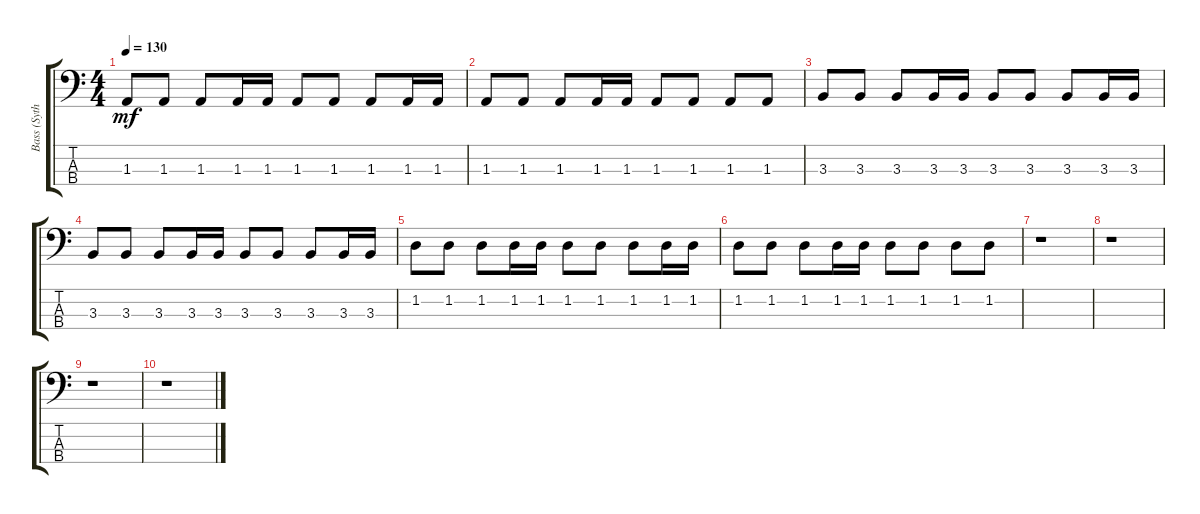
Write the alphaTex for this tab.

\track ("Bass (Sythesized)" "Bass (Syth") {instrument electricbassfinger}
\staff {score tabs}
\tuning (Gb2 Db2 Ab1 Eb1) {hide}
\ts (4 4)
\tempo 130
\clef f4
\ks c
1.3.8{dy mf} 1.3.8 1.3.8 1.3.16 1.3.16 1.3.8 1.3.8 1.3.8 1.3.16 1.3.16 |
1.3.8 1.3.8 1.3.8 1.3.16 1.3.16 1.3.8 1.3.8 1.3.8 1.3.8 |
3.3.8 3.3.8 3.3.8 3.3.16 3.3.16 3.3.8 3.3.8 3.3.8 3.3.16 3.3.16 |
3.3.8 3.3.8 3.3.8 3.3.16 3.3.16 3.3.8 3.3.8 3.3.8 3.3.16 3.3.16 |
1.2.8 1.2.8 1.2.8 1.2.16 1.2.16 1.2.8 1.2.8 1.2.8 1.2.16 1.2.16 |
1.2.8 1.2.8 1.2.8 1.2.16 1.2.16 1.2.8 1.2.8 1.2.8 1.2.8 |
r.1 |
r.1 |
r.1 |
r.1
